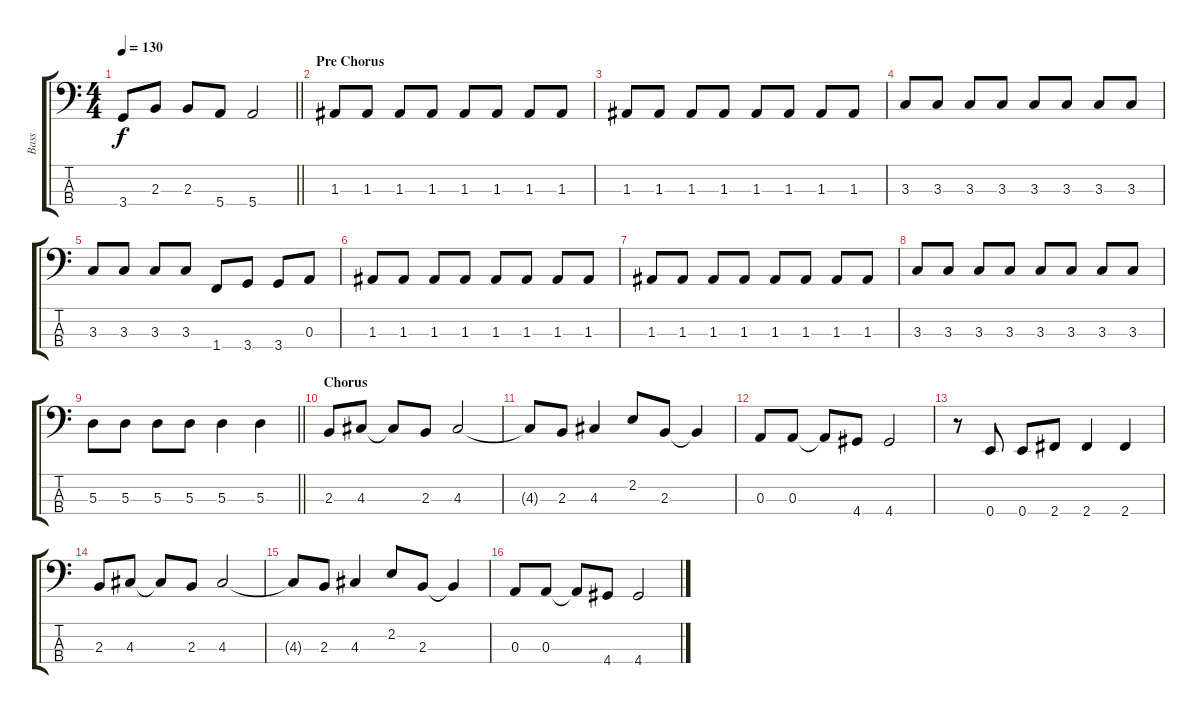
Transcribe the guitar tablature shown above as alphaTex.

\track ("Bass" "Bass") {instrument electricbassfinger}
\staff {score tabs}
\tuning (G2 D2 A1 E1) {hide}
\ts (4 4)
\tempo 130
\clef f4
\barLineRight lightlight
\ks c
3.4.8{dy f} 2.3.8 2.3.8 5.4.8 5.4.2 |
\section ("" "Pre Chorus")
1.3.8 1.3.8 1.3.8 1.3.8 1.3.8 1.3.8 1.3.8 1.3.8 |
1.3.8 1.3.8 1.3.8 1.3.8 1.3.8 1.3.8 1.3.8 1.3.8 |
3.3.8 3.3.8 3.3.8 3.3.8 3.3.8 3.3.8 3.3.8 3.3.8 |
3.3.8 3.3.8 3.3.8 3.3.8 1.4.8 3.4.8 3.4.8 0.3.8 |
1.3.8 1.3.8 1.3.8 1.3.8 1.3.8 1.3.8 1.3.8 1.3.8 |
1.3.8 1.3.8 1.3.8 1.3.8 1.3.8 1.3.8 1.3.8 1.3.8 |
3.3.8 3.3.8 3.3.8 3.3.8 3.3.8 3.3.8 3.3.8 3.3.8 |
\barLineRight lightlight
5.3.8 5.3.8 5.3.8 5.3.8 5.3.4 5.3.4 |
\section ("" "Chorus")
2.3.8 4.3.8 4.3{t}.8 2.3.8 4.3.2 |
4.3{t}.8 2.3.8 4.3.4 2.2.8 2.3.8 2.3{t}.4 |
0.3.8 0.3.8 0.3{t}.8 4.4.8 4.4.2 |
r.8 0.4.8 0.4.8 2.4.8 2.4.4 2.4.4 |
2.3.8 4.3.8 4.3{t}.8 2.3.8 4.3.2 |
4.3{t}.8 2.3.8 4.3.4 2.2.8 2.3.8 2.3{t}.4 |
0.3.8 0.3.8 0.3{t}.8 4.4.8 4.4.2
